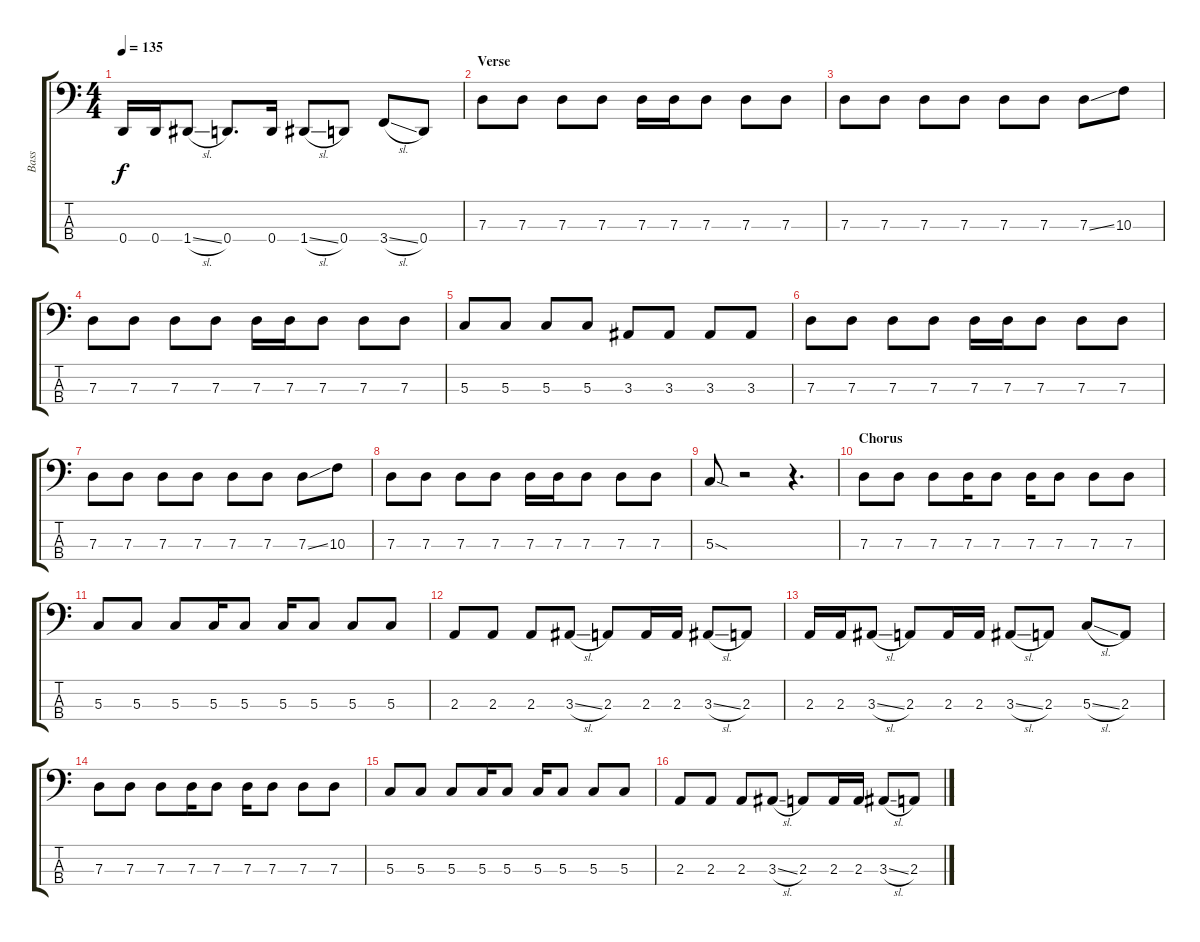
\track ("Bass" "Bass") {instrument electricbassfinger}
\staff {score tabs}
\tuning (F2 C2 G1 D1) {hide}
\ts (4 4)
\tempo 135
\clef f4
\ks c
0.4{t}.16{dy f} 0.4.16 1.4{sl}.8 0.4.8{d} 0.4.16 1.4{sl}.8 0.4.8 3.4{sl}.8 0.4.8 |
\section ("" "Verse")
7.3.8 7.3.8 7.3.8 7.3.8 7.3.16 7.3.16 7.3.8 7.3.8 7.3.8 |
7.3.8 7.3.8 7.3.8 7.3.8 7.3.8 7.3.8 7.3{ss}.8 10.3.8 |
7.3.8 7.3.8 7.3.8 7.3.8 7.3.16 7.3.16 7.3.8 7.3.8 7.3.8 |
5.3.8 5.3.8 5.3.8 5.3.8 3.3.8 3.3.8 3.3.8 3.3.8 |
7.3.8 7.3.8 7.3.8 7.3.8 7.3.16 7.3.16 7.3.8 7.3.8 7.3.8 |
7.3.8 7.3.8 7.3.8 7.3.8 7.3.8 7.3.8 7.3{ss}.8 10.3.8 |
7.3.8 7.3.8 7.3.8 7.3.8 7.3.16 7.3.16 7.3.8 7.3.8 7.3.8 |
5.3{sod}.8 r.2 r.4{d} |
\section ("" "Chorus")
7.3.8 7.3.8 7.3.8 7.3.16 7.3.8 7.3.16 7.3.8 7.3.8 7.3.8 |
5.3.8 5.3.8 5.3.8 5.3.16 5.3.8 5.3.16 5.3.8 5.3.8 5.3.8 |
2.3.8 2.3.8 2.3.8 3.3{sl}.8 2.3.8 2.3.16 2.3.16 3.3{sl}.8 2.3.8 |
2.3.16 2.3.16 3.3{sl}.8 2.3.8 2.3.16 2.3.16 3.3{sl}.8 2.3.8 5.3{sl}.8 2.3.8 |
7.3.8 7.3.8 7.3.8 7.3.16 7.3.8 7.3.16 7.3.8 7.3.8 7.3.8 |
5.3.8 5.3.8 5.3.8 5.3.16 5.3.8 5.3.16 5.3.8 5.3.8 5.3.8 |
2.3.8 2.3.8 2.3.8 3.3{sl}.8 2.3.8 2.3.16 2.3.16 3.3{sl}.8 2.3.8
